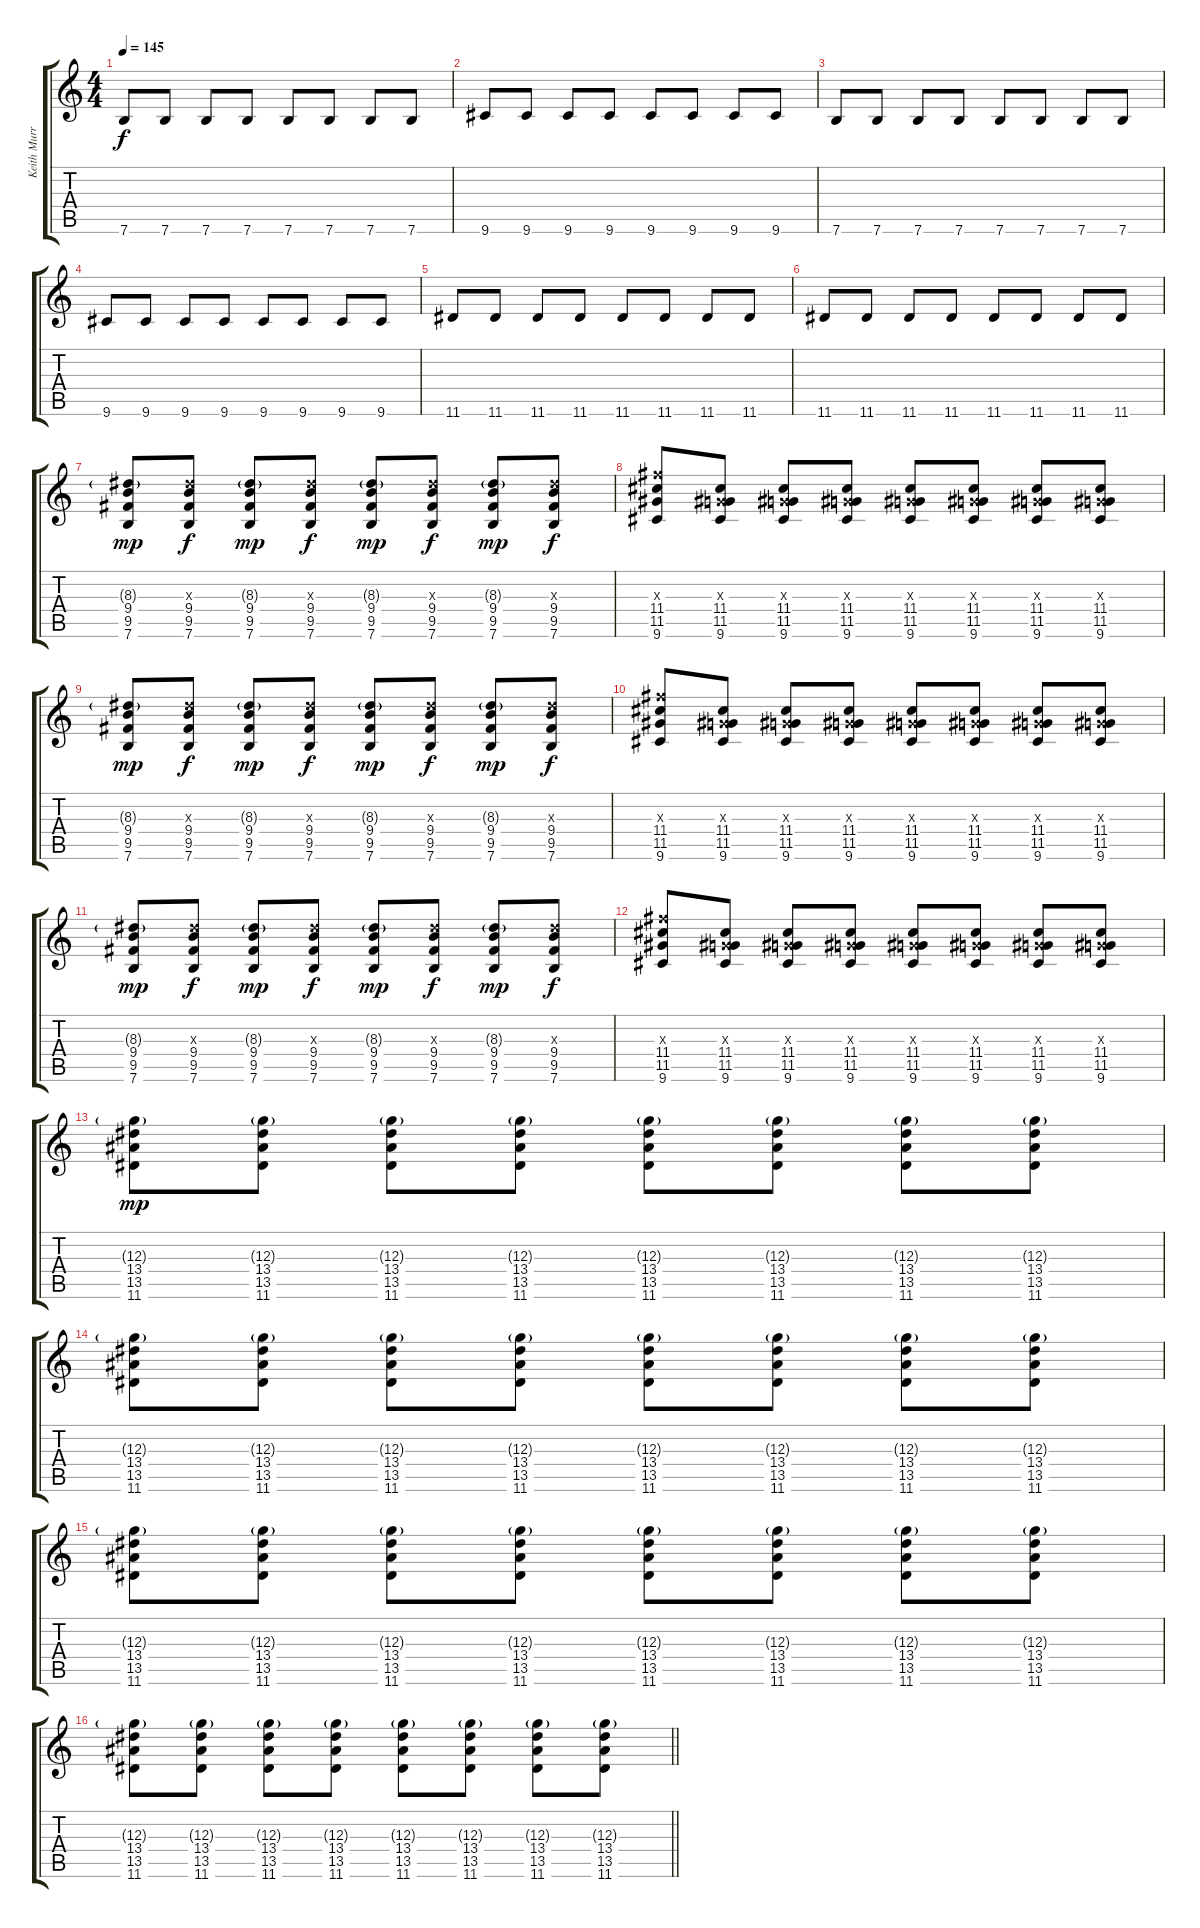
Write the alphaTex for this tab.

\track ("Keith Murray - Guitar" "Keith Murr") {instrument overdrivenguitar}
\staff {score tabs}
\tuning (E4 B3 G3 D3 A2 E2) {hide}
\ts (4 4)
\tempo 145
\clef g2
\ks c
7.6.8{dy f} 7.6.8 7.6.8 7.6.8 7.6.8 7.6.8 7.6.8 7.6.8 |
9.6.8 9.6.8 9.6.8 9.6.8 9.6.8 9.6.8 9.6.8 9.6.8 |
7.6.8 7.6.8 7.6.8 7.6.8 7.6.8 7.6.8 7.6.8 7.6.8 |
9.6.8 9.6.8 9.6.8 9.6.8 9.6.8 9.6.8 9.6.8 9.6.8 |
11.6.8 11.6.8 11.6.8 11.6.8 11.6.8 11.6.8 11.6.8 11.6.8 |
11.6.8 11.6.8 11.6.8 11.6.8 11.6.8 11.6.8 11.6.8 11.6.8 |
(8.3{g} 9.4 9.5 7.6).8{dy mp} (8.3{x} 9.4 9.5 7.6).8{dy f} (8.3{g} 9.4 9.5 7.6).8{dy mp} (8.3{x} 9.4 9.5 7.6).8{dy f} (8.3{g} 9.4 9.5 7.6).8{dy mp} (8.3{x} 9.4 9.5 7.6).8{dy f} (8.3{g} 9.4 9.5 7.6).8{dy mp} (8.3{x} 9.4 9.5 7.6).8{dy f} |
(11.3{x} 11.4 11.5 9.6).8 (0.3{x} 11.4 11.5 9.6).8 (0.3{x} 11.4 11.5 9.6).8 (0.3{x} 11.4 11.5 9.6).8 (0.3{x} 11.4 11.5 9.6).8 (0.3{x} 11.4 11.5 9.6).8 (0.3{x} 11.4 11.5 9.6).8 (0.3{x} 11.4 11.5 9.6).8 |
(8.3{g} 9.4 9.5 7.6).8{dy mp} (8.3{x} 9.4 9.5 7.6).8{dy f} (8.3{g} 9.4 9.5 7.6).8{dy mp} (8.3{x} 9.4 9.5 7.6).8{dy f} (8.3{g} 9.4 9.5 7.6).8{dy mp} (8.3{x} 9.4 9.5 7.6).8{dy f} (8.3{g} 9.4 9.5 7.6).8{dy mp} (8.3{x} 9.4 9.5 7.6).8{dy f} |
(11.3{x} 11.4 11.5 9.6).8 (0.3{x} 11.4 11.5 9.6).8 (0.3{x} 11.4 11.5 9.6).8 (0.3{x} 11.4 11.5 9.6).8 (0.3{x} 11.4 11.5 9.6).8 (0.3{x} 11.4 11.5 9.6).8 (0.3{x} 11.4 11.5 9.6).8 (0.3{x} 11.4 11.5 9.6).8 |
(8.3{g} 9.4 9.5 7.6).8{dy mp} (8.3{x} 9.4 9.5 7.6).8{dy f} (8.3{g} 9.4 9.5 7.6).8{dy mp} (8.3{x} 9.4 9.5 7.6).8{dy f} (8.3{g} 9.4 9.5 7.6).8{dy mp} (8.3{x} 9.4 9.5 7.6).8{dy f} (8.3{g} 9.4 9.5 7.6).8{dy mp} (8.3{x} 9.4 9.5 7.6).8{dy f} |
(11.3{x} 11.4 11.5 9.6).8 (0.3{x} 11.4 11.5 9.6).8 (0.3{x} 11.4 11.5 9.6).8 (0.3{x} 11.4 11.5 9.6).8 (0.3{x} 11.4 11.5 9.6).8 (0.3{x} 11.4 11.5 9.6).8 (0.3{x} 11.4 11.5 9.6).8 (0.3{x} 11.4 11.5 9.6).8 |
(12.3{g} 13.4 13.5 11.6).8{dy mp} (12.3{g} 13.4 13.5 11.6).8 (12.3{g} 13.4 13.5 11.6).8 (12.3{g} 13.4 13.5 11.6).8 (12.3{g} 13.4 13.5 11.6).8 (12.3{g} 13.4 13.5 11.6).8 (12.3{g} 13.4 13.5 11.6).8 (12.3{g} 13.4 13.5 11.6).8 |
(12.3{g} 13.4 13.5 11.6).8 (12.3{g} 13.4 13.5 11.6).8 (12.3{g} 13.4 13.5 11.6).8 (12.3{g} 13.4 13.5 11.6).8 (12.3{g} 13.4 13.5 11.6).8 (12.3{g} 13.4 13.5 11.6).8 (12.3{g} 13.4 13.5 11.6).8 (12.3{g} 13.4 13.5 11.6).8 |
(12.3{g} 13.4 13.5 11.6).8 (12.3{g} 13.4 13.5 11.6).8 (12.3{g} 13.4 13.5 11.6).8 (12.3{g} 13.4 13.5 11.6).8 (12.3{g} 13.4 13.5 11.6).8 (12.3{g} 13.4 13.5 11.6).8 (12.3{g} 13.4 13.5 11.6).8 (12.3{g} 13.4 13.5 11.6).8 |
\barLineRight lightlight
(12.3{g} 13.4 13.5 11.6).8 (12.3{g} 13.4 13.5 11.6).8 (12.3{g} 13.4 13.5 11.6).8 (12.3{g} 13.4 13.5 11.6).8 (12.3{g} 13.4 13.5 11.6).8 (12.3{g} 13.4 13.5 11.6).8 (12.3{g} 13.4 13.5 11.6).8 (12.3{g} 13.4 13.5 11.6).8
